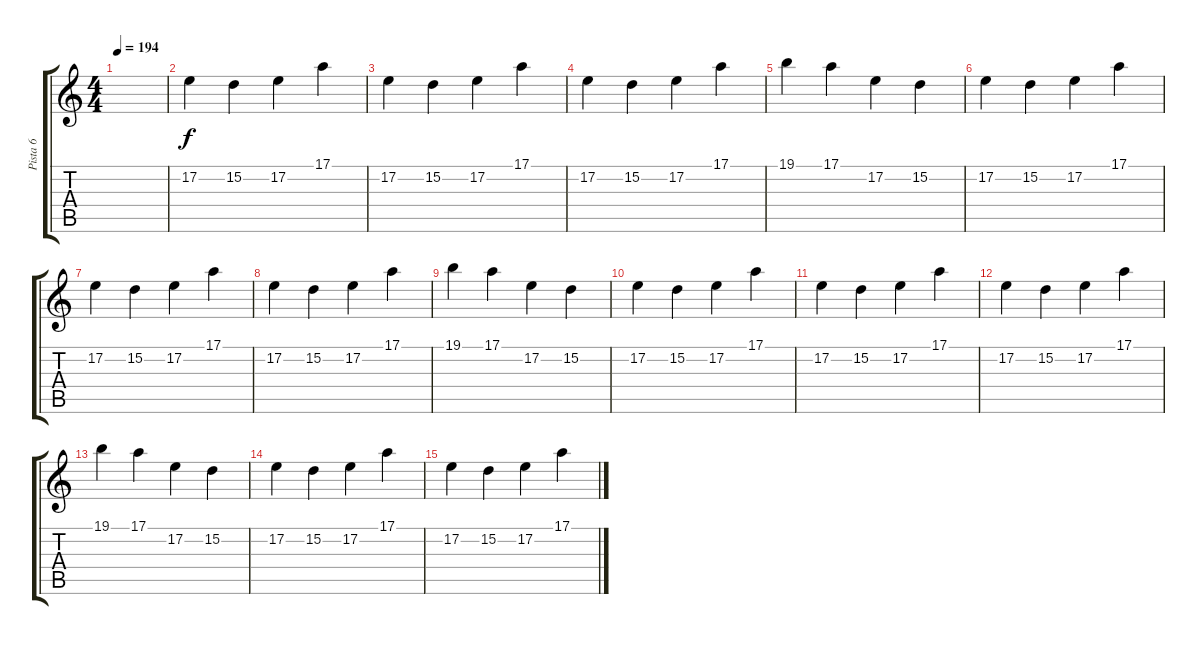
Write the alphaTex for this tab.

\track ("Pista 6" "Pista 6") {instrument acousticgrandpiano}
\staff {score tabs}
\tuning (E4 B3 G3 D3 A2 E2) {hide}
\ts (4 4)
\tempo 194
\clef g2
\ks c
|
17.2.4 15.2.4 17.2.4 17.1.4 |
17.2.4 15.2.4 17.2.4 17.1.4 |
17.2.4 15.2.4 17.2.4 17.1.4 |
19.1.4 17.1.4 17.2.4 15.2.4 |
17.2.4 15.2.4 17.2.4 17.1.4 |
17.2.4 15.2.4 17.2.4 17.1.4 |
17.2.4 15.2.4 17.2.4 17.1.4 |
19.1.4 17.1.4 17.2.4 15.2.4 |
17.2.4 15.2.4 17.2.4 17.1.4 |
17.2.4 15.2.4 17.2.4 17.1.4 |
17.2.4 15.2.4 17.2.4 17.1.4 |
19.1.4 17.1.4 17.2.4 15.2.4 |
17.2.4 15.2.4 17.2.4 17.1.4 |
17.2.4 15.2.4 17.2.4 17.1.4
